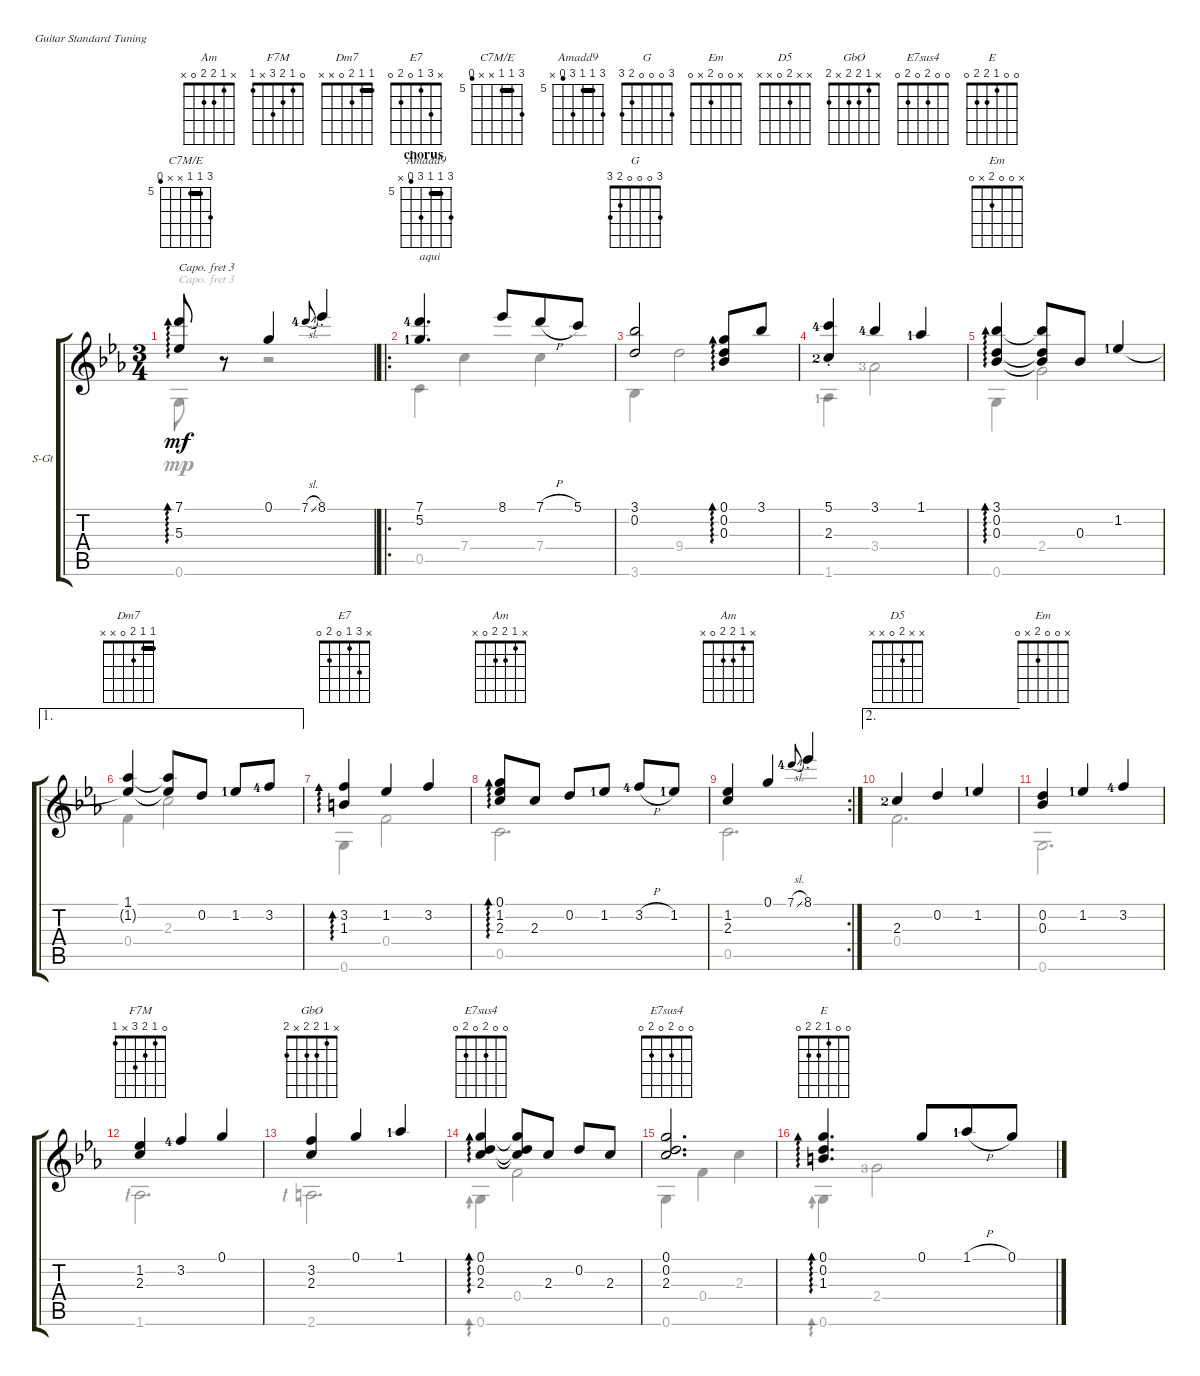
\defaultSystemsLayout 4
\bracketExtendMode groupsimilarinstruments
\firstSystemTrackNameOrientation horizontal
\otherSystemsTrackNameOrientation horizontal
\chordDiagramsInScore
\track ("Steel Guitar" "S-Gt") {instrument acousticguitarsteel}
\staff {score tabs}
\capo 3
\tuning (E4 B3 G3 D3 A2 E2)
\chord ("Am" 0 1 2 2 0 x)
\chord ("F7M" 0 1 2 3 x 1)
\chord ("Am" x 1 2 2 0 x)
\chord ("Dm7" 1 1 2 0 x x) {barre 1}
\chord ("E7" x 3 1 0 2 0)
\chord ("C7M/E" 7 5 5 x x 4) {firstfret 5 barre 5}
\chord ("Amadd9" 7 5 5 7 4 x) {firstfret 5 barre 5}
\chord ("G" 3 0 0 0 2 3)
\chord ("Em" 3 0 0 2 x 0)
\chord ("D5" x x 2 0 x x)
\chord ("Em" x 0 0 2 x 0)
\chord ("GbØ" x 1 2 2 x 2)
\chord ("E7sus4" 0 0 2 0 2 0)
\chord ("E" 0 0 1 2 2 0)
\voice
\ts (3 4)
\tempo (150 hide)
\clef g2
\ks cminor
(7.1{acc forcenatural} 5.3{acc forcenatural}).8{ad 0 ch "C7M/E" dy mf beam Up} r.8{beam Up} 0.1{acc forcenatural}.4{beam Up} 7.1{sl lf 5 acc forcenatural}.8{gr onbeat beam Up} 8.1{st acc forcenatural}.4{beam Up} |
\ro
\section ("" "chorus")
(7.1{lf 5 acc forcenatural} 5.2{lf 2 acc forcenatural}).4{d ch "Amadd9" txt "aqui" beam Up} 8.1{acc forcenatural}.8{beam Up beam merge} 7.1{h acc forcenatural}.8{beam Up} 5.1{acc forcenatural}.8{beam Up} |
(0.2{acc forcenatural} 3.1{acc forcenatural}).2{ch "G" beam Up} (0.3{acc forcenatural} 0.2{acc forcenatural} 0.1{acc forcenatural}).8{ad 0 beam Up} 3.1{acc forcenatural}.8{beam Up} |
(5.1{st lf 5 acc forcenatural} 2.3{lf 3 acc forcenatural}).4{beam Up} 3.1{lf 5 acc forcenatural}.4{beam Up} 1.1{lf 2 acc forcenatural}.4{beam Up} |
(0.2{acc forcenatural} 3.1{acc forcenatural} 0.3{acc forcenatural}).4{ad 0 ch "Em" beam Up} (0.2{t acc forcenatural} 3.1{t acc forcenatural} 0.3{t acc forcenatural}).8{beam Up} 0.3{acc forcenatural}.8{beam Up} 1.2{lf 2 acc forcenatural}.4{beam Up} |
\ae 1
(1.2{t acc forcenatural} 1.1{acc forcenatural}).4{ch "Dm7" beam Up} (1.2{t acc forcenatural} 1.1{t acc forcenatural}).8{beam Up} 0.2{acc forcenatural}.8{beam Up} 1.2{lf 2 acc forcenatural}.8{beam Up} 3.2{lf 5 acc forcenatural}.8{beam Up} |
(1.3{acc #} 3.2{acc forcenatural}).4{ad 0 ch "E7" beam Up} 1.2{acc forcenatural}.4{beam Up} 3.2{acc forcenatural}.4{beam Up} |
(0.1{acc forcenatural} 2.3{acc forcenatural} 1.2{acc forcenatural}).8{ad 0 ch "Am" beam Up} 2.3{acc forcenatural}.8{beam Up} 0.2{acc forcenatural}.8{beam Up} 1.2{lf 2 acc forcenatural}.8{beam Up} 3.2{h lf 5 acc forcenatural}.8{beam Up} 1.2{lf 2 acc forcenatural}.8{beam Up} |
\rc 2
(1.2{acc forcenatural} 2.3{acc forcenatural}).4{ch "Am" beam Up} 0.1{acc forcenatural}.4{beam Up} 7.1{sl lf 5 acc forcenatural}.8{gr onbeat beam Up} 8.1{st acc forcenatural}.4{beam Up} |
\ae 2
2.3{lf 3 acc forcenatural}.4{ch "D5" beam Up} 0.2{acc forcenatural}.4{beam Up} 1.2{lf 2 acc forcenatural}.4{beam Up} |
(0.3{acc forcenatural} 0.2{acc forcenatural}).4{ch "Em" beam Up} 1.2{lf 2 acc forcenatural}.4{beam Up} 3.2{lf 5 acc forcenatural}.4{beam Up} |
(2.3{acc forcenatural} 1.2{acc forcenatural}).4{ch "F7M" beam Up} 3.2{lf 5 acc forcenatural}.4{beam Up} 0.1{acc forcenatural}.4{beam Up} |
(3.2{acc forcenatural} 2.3{acc forcenatural}).4{ch "GbØ" beam Up} 0.1{acc forcenatural}.4{beam Up} 1.1{lf 2 acc forcenatural}.4{beam Up} |
(2.3{acc forcenatural} 0.1{acc forcenatural} 0.2{acc forcenatural}).4{ad 0 ch "E7sus4" beam Up} (2.3{t acc forcenatural} 0.1{t acc forcenatural} 0.2{t acc forcenatural}).8{beam Up} 2.3{acc forcenatural}.8{beam Up} 0.2{acc forcenatural}.8{beam Up} 2.3{acc forcenatural}.8{beam Up} |
(0.2{acc forcenatural} 0.1{acc forcenatural} 2.3{acc forcenatural}).2{d ch "E7sus4" beam Up} |
(0.2{acc forcenatural} 0.1{acc forcenatural} 1.3{acc #}).4{d ad 0 ch "E" beam Up} 0.1{acc forcenatural}.8{beam Up beam merge} 1.1{h lf 2 acc forcenatural}.8{beam Up beam merge} 0.1{acc forcenatural}.8{beam Up}
\voice
\clef g2
\ottava regular
\simile none
\ks cminor
0.6{acc forcenatural}.8{dy mp beam Down} r.8{beam Down} r.2{beam Down} |
0.5{acc forcenatural}.4{beam Down} 7.4{acc forcenatural}.4{beam Down} 7.4{acc forcenatural}.4{beam Down} |
3.6{acc forcenatural}.4{beam Down} 9.4{acc forcenatural}.2{beam Down} |
1.6{lf 2 acc forcenatural}.4{beam Down} 3.4{lf 4 acc forcenatural}.2{beam Down} |
0.6{acc forcenatural}.4{beam Down} 2.4{acc forcenatural}.2{beam Down} |
0.4{acc forcenatural}.4{beam Down} 2.3{acc forcenatural}.2{beam Down} |
0.6{acc forcenatural}.4{beam Down} 0.4{acc forcenatural}.2{beam Down} |
0.5{acc forcenatural}.2{d beam Down} |
0.5{acc forcenatural}.2{d beam Down} |
0.4{acc forcenatural}.2{d beam Down} |
0.6{acc forcenatural}.2{d beam Down} |
1.6{lf 1 acc forcenatural}.2{d beam Down} |
2.6{lf 1 acc #}.2{d beam Down} |
0.6{acc forcenatural}.4{ad 0 beam Down} 0.4{acc forcenatural}.2{beam Down} |
0.6{acc forcenatural}.4{beam Down} 0.4{acc forcenatural}.4{beam Down} 2.3{acc forcenatural}.4{beam Down} |
0.6{acc forcenatural}.4{ad 0 beam Down} 2.4{lf 4 acc forcenatural}.2{beam Down}
